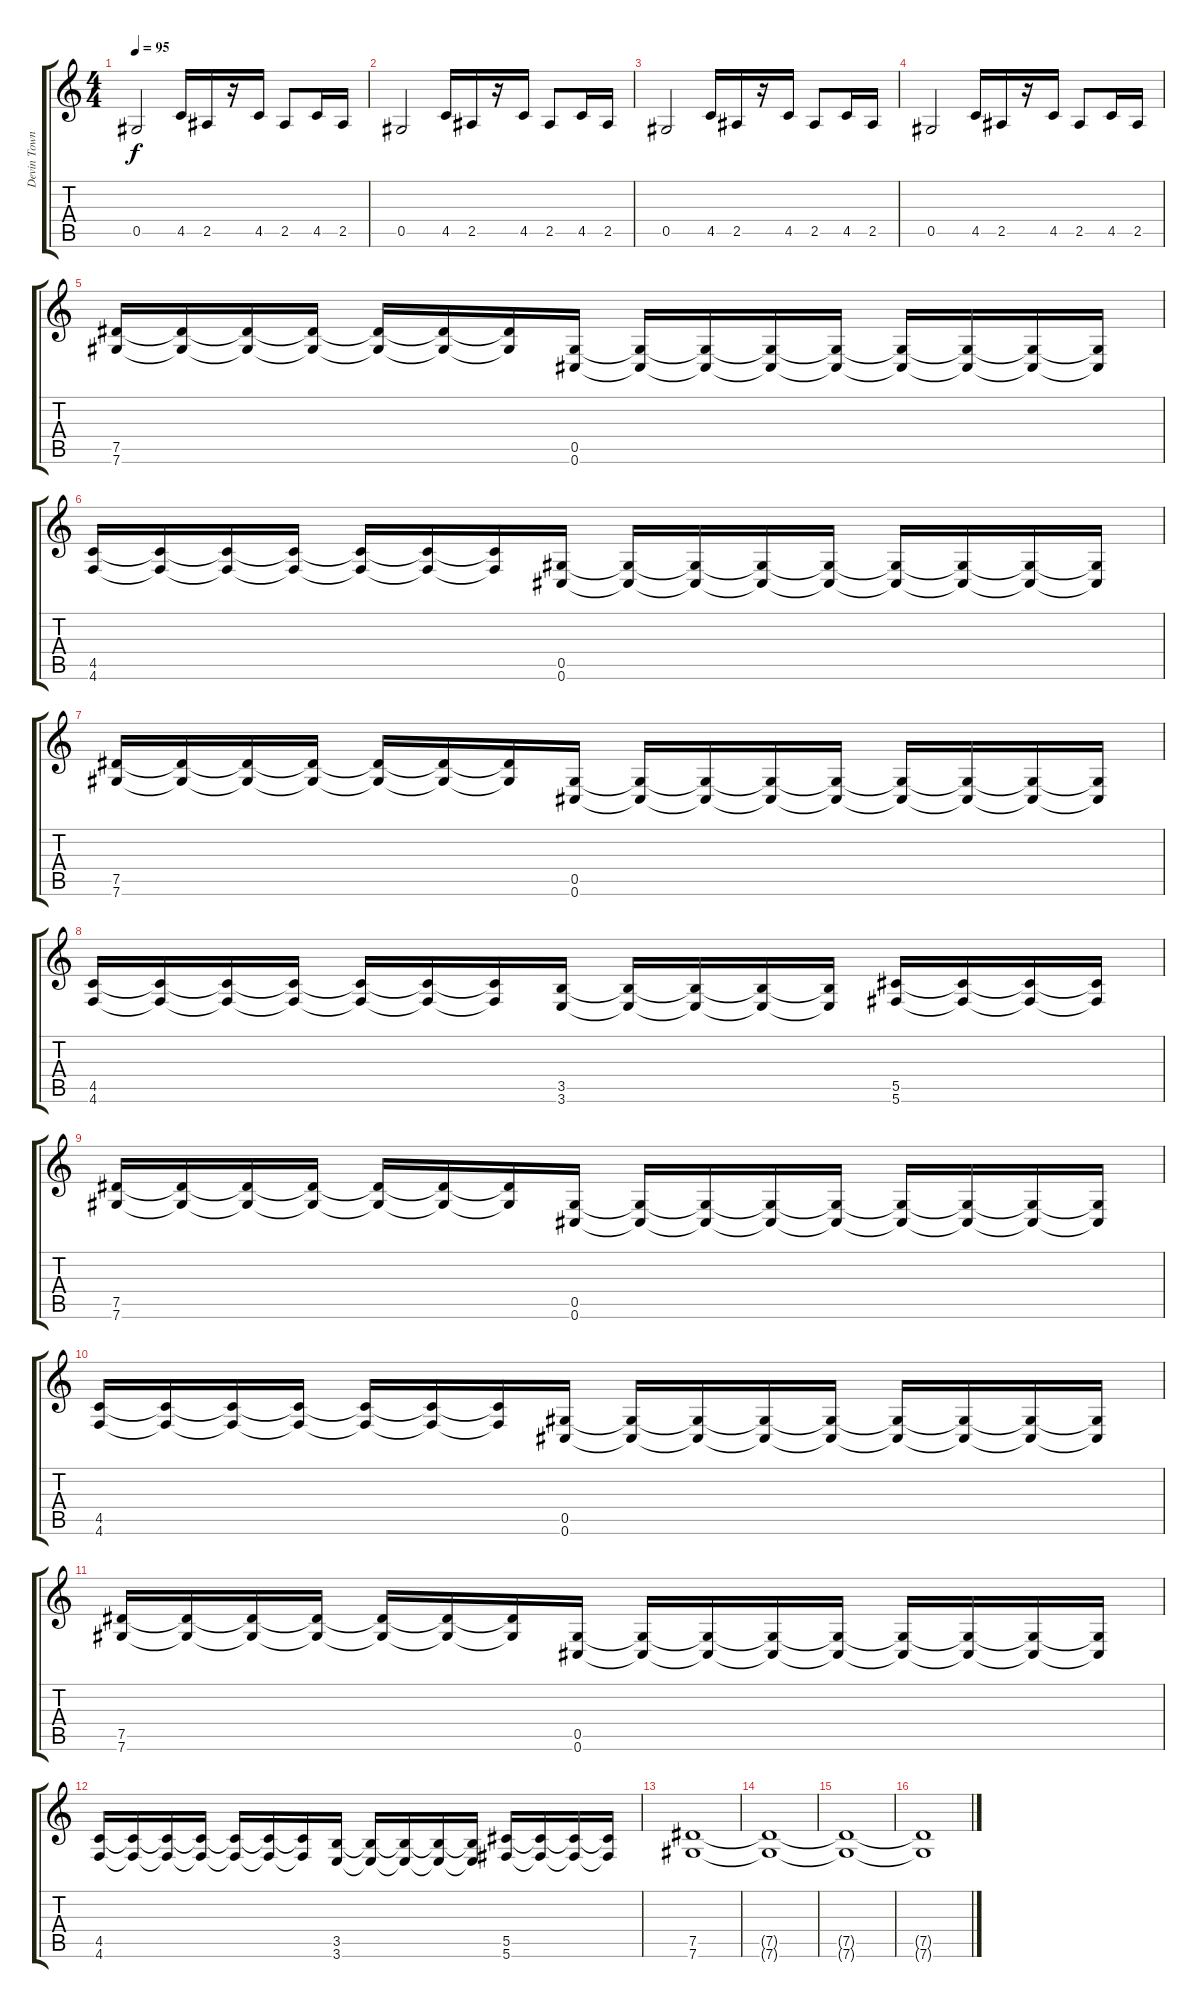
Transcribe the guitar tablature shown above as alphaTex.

\track ("Devin Townsend (Second Guitar)" "Devin Town") {instrument distortionguitar}
\staff {score tabs}
\tuning (Eb4 Bb3 Gb3 Db3 Ab2 Db2) {hide}
\ts (4 4)
\tempo 95
\clef g2
\ks c
0.5.2{dy f instrument distortionguitar} 4.5.16 2.5.16 r.16 4.5.16 2.5.8 4.5.16 2.5.16 |
0.5.2 4.5.16 2.5.16 r.16 4.5.16 2.5.8 4.5.16 2.5.16 |
0.5.2 4.5.16 2.5.16 r.16 4.5.16 2.5.8 4.5.16 2.5.16 |
0.5.2 4.5.16 2.5.16 r.16 4.5.16 2.5.8 4.5.16 2.5.16 |
(7.5 7.6).16 (7.5{t} 7.6{t}).16 (7.5{t} 7.6{t}).16 (7.5{t} 7.6{t}).16 (7.5{t} 7.6{t}).16 (7.5{t} 7.6{t}).16 (7.5{t} 7.6{t}).16 (0.5 0.6).16 (0.5{t} 0.6{t}).16 (0.5{t} 0.6{t}).16 (0.5{t} 0.6{t}).16 (0.5{t} 0.6{t}).16 (0.5{t} 0.6{t}).16 (0.5{t} 0.6{t}).16 (0.5{t} 0.6{t}).16 (0.5{t} 0.6{t}).16 |
(4.5 4.6).16 (4.5{t} 4.6{t}).16 (4.5{t} 4.6{t}).16 (4.5{t} 4.6{t}).16 (4.5{t} 4.6{t}).16 (4.5{t} 4.6{t}).16 (4.5{t} 4.6{t}).16 (0.5 0.6).16 (0.5{t} 0.6{t}).16 (0.5{t} 0.6{t}).16 (0.5{t} 0.6{t}).16 (0.5{t} 0.6{t}).16 (0.5{t} 0.6{t}).16 (0.5{t} 0.6{t}).16 (0.5{t} 0.6{t}).16 (0.5{t} 0.6{t}).16 |
(7.5 7.6).16 (7.5{t} 7.6{t}).16 (7.5{t} 7.6{t}).16 (7.5{t} 7.6{t}).16 (7.5{t} 7.6{t}).16 (7.5{t} 7.6{t}).16 (7.5{t} 7.6{t}).16 (0.5 0.6).16 (0.5{t} 0.6{t}).16 (0.5{t} 0.6{t}).16 (0.5{t} 0.6{t}).16 (0.5{t} 0.6{t}).16 (0.5{t} 0.6{t}).16 (0.5{t} 0.6{t}).16 (0.5{t} 0.6{t}).16 (0.5{t} 0.6{t}).16 |
(4.5 4.6).16 (4.5{t} 4.6{t}).16 (4.5{t} 4.6{t}).16 (4.5{t} 4.6{t}).16 (4.5{t} 4.6{t}).16 (4.5{t} 4.6{t}).16 (4.5{t} 4.6{t}).16 (3.5 3.6).16 (3.5{t} 3.6{t}).16 (3.5{t} 3.6{t}).16 (3.5{t} 3.6{t}).16 (3.5{t} 3.6{t}).16 (5.5 5.6).16 (5.5{t} 5.6{t}).16 (5.5{t} 5.6{t}).16 (5.5{t} 5.6{t}).16 |
(7.5 7.6).16 (7.5{t} 7.6{t}).16 (7.5{t} 7.6{t}).16 (7.5{t} 7.6{t}).16 (7.5{t} 7.6{t}).16 (7.5{t} 7.6{t}).16 (7.5{t} 7.6{t}).16 (0.5 0.6).16 (0.5{t} 0.6{t}).16 (0.5{t} 0.6{t}).16 (0.5{t} 0.6{t}).16 (0.5{t} 0.6{t}).16 (0.5{t} 0.6{t}).16 (0.5{t} 0.6{t}).16 (0.5{t} 0.6{t}).16 (0.5{t} 0.6{t}).16 |
(4.5 4.6).16 (4.5{t} 4.6{t}).16 (4.5{t} 4.6{t}).16 (4.5{t} 4.6{t}).16 (4.5{t} 4.6{t}).16 (4.5{t} 4.6{t}).16 (4.5{t} 4.6{t}).16 (0.5 0.6).16 (0.5{t} 0.6{t}).16 (0.5{t} 0.6{t}).16 (0.5{t} 0.6{t}).16 (0.5{t} 0.6{t}).16 (0.5{t} 0.6{t}).16 (0.5{t} 0.6{t}).16 (0.5{t} 0.6{t}).16 (0.5{t} 0.6{t}).16 |
(7.5 7.6).16 (7.5{t} 7.6{t}).16 (7.5{t} 7.6{t}).16 (7.5{t} 7.6{t}).16 (7.5{t} 7.6{t}).16 (7.5{t} 7.6{t}).16 (7.5{t} 7.6{t}).16 (0.5 0.6).16 (0.5{t} 0.6{t}).16 (0.5{t} 0.6{t}).16 (0.5{t} 0.6{t}).16 (0.5{t} 0.6{t}).16 (0.5{t} 0.6{t}).16 (0.5{t} 0.6{t}).16 (0.5{t} 0.6{t}).16 (0.5{t} 0.6{t}).16 |
(4.5 4.6).16 (4.5{t} 4.6{t}).16 (4.5{t} 4.6{t}).16 (4.5{t} 4.6{t}).16 (4.5{t} 4.6{t}).16 (4.5{t} 4.6{t}).16 (4.5{t} 4.6{t}).16 (3.5 3.6).16 (3.5{t} 3.6{t}).16 (3.5{t} 3.6{t}).16 (3.5{t} 3.6{t}).16 (3.5{t} 3.6{t}).16 (5.5 5.6).16 (5.5{t} 5.6{t}).16 (5.5{t} 5.6{t}).16 (5.5{t} 5.6{t}).16 |
(7.5 7.6).1 |
(7.5{t} 7.6{t}).1 |
(7.5{t} 7.6{t}).1 |
(7.5{t} 7.6{t}).1
